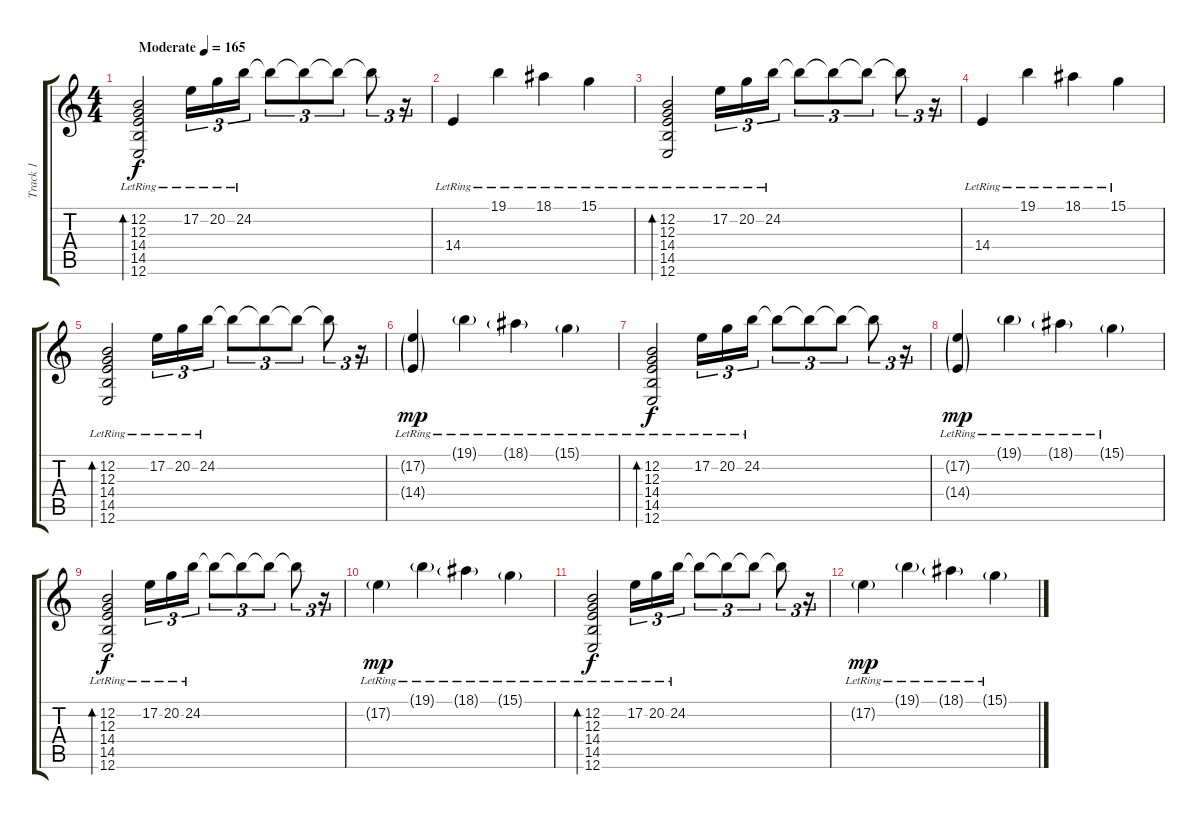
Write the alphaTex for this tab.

\track ("Track 1" "Track 1") {instrument electricgrandpiano}
\staff {score tabs}
\tuning (E4 B3 G3 D3 A2 E2) {hide}
\ts (4 4)
\tempo (165 "Moderate")
\clef g2
\ks c
(12.2{lr} 12.3{lr} 14.4{lr} 14.5{lr} 12.6{lr}).2{bd 60 dy f instrument electricgrandpiano} 17.2{lr}.16{tu (3 2)} 20.2{lr}.16{tu (3 2)} 24.2{lr}.16{tu (3 2)} 24.2{t}.8{tu (3 2)} 24.2{t}.8{tu (3 2)} 24.2{t}.8{tu (3 2)} 24.2{t}.8{tu (3 2)} r.16{tu (3 2)} |
14.4{lr}.4 19.1{lr}.4 18.1{lr}.4 15.1{lr}.4 |
(12.2{lr} 12.3{lr} 14.4{lr} 14.5{lr} 12.6{lr}).2{bd 60} 17.2{lr}.16{tu (3 2)} 20.2{lr}.16{tu (3 2)} 24.2{lr}.16{tu (3 2)} 24.2{t}.8{tu (3 2)} 24.2{t}.8{tu (3 2)} 24.2{t}.8{tu (3 2)} 24.2{t}.8{tu (3 2)} r.16{tu (3 2)} |
14.4{lr}.4 19.1{lr}.4 18.1{lr}.4 15.1{lr}.4 |
(12.2{lr} 12.3{lr} 14.4{lr} 14.5{lr} 12.6{lr}).2{bd 60} 17.2{lr}.16{tu (3 2)} 20.2{lr}.16{tu (3 2)} 24.2{lr}.16{tu (3 2)} 24.2{t}.8{tu (3 2)} 24.2{t}.8{tu (3 2)} 24.2{t}.8{tu (3 2)} 24.2{t}.8{tu (3 2)} r.16{tu (3 2)} |
(17.2{g lr} 14.4{g}).4{dy mp} 19.1{g lr}.4 18.1{g lr}.4 15.1{g lr}.4 |
(12.2{lr} 12.3{lr} 14.4{lr} 14.5{lr} 12.6{lr}).2{bd 60 dy f} 17.2{lr}.16{tu (3 2)} 20.2{lr}.16{tu (3 2)} 24.2{lr}.16{tu (3 2)} 24.2{t}.8{tu (3 2)} 24.2{t}.8{tu (3 2)} 24.2{t}.8{tu (3 2)} 24.2{t}.8{tu (3 2)} r.16{tu (3 2)} |
(17.2{g lr} 14.4{g}).4{dy mp} 19.1{g lr}.4 18.1{g lr}.4 15.1{g lr}.4 |
(12.2{lr} 12.3{lr} 14.4{lr} 14.5{lr} 12.6{lr}).2{bd 60 dy f} 17.2{lr}.16{tu (3 2)} 20.2{lr}.16{tu (3 2)} 24.2{lr}.16{tu (3 2)} 24.2{t}.8{tu (3 2)} 24.2{t}.8{tu (3 2)} 24.2{t}.8{tu (3 2)} 24.2{t}.8{tu (3 2)} r.16{tu (3 2)} |
17.2{g lr}.4{dy mp} 19.1{g lr}.4 18.1{g lr}.4 15.1{g lr}.4 |
(12.2{lr} 12.3{lr} 14.4{lr} 14.5{lr} 12.6{lr}).2{bd 60 dy f} 17.2{lr}.16{tu (3 2)} 20.2{lr}.16{tu (3 2)} 24.2{lr}.16{tu (3 2)} 24.2{t}.8{tu (3 2)} 24.2{t}.8{tu (3 2)} 24.2{t}.8{tu (3 2)} 24.2{t}.8{tu (3 2)} r.16{tu (3 2)} |
17.2{g lr}.4{dy mp} 19.1{g lr}.4 18.1{g lr}.4 15.1{g lr}.4
